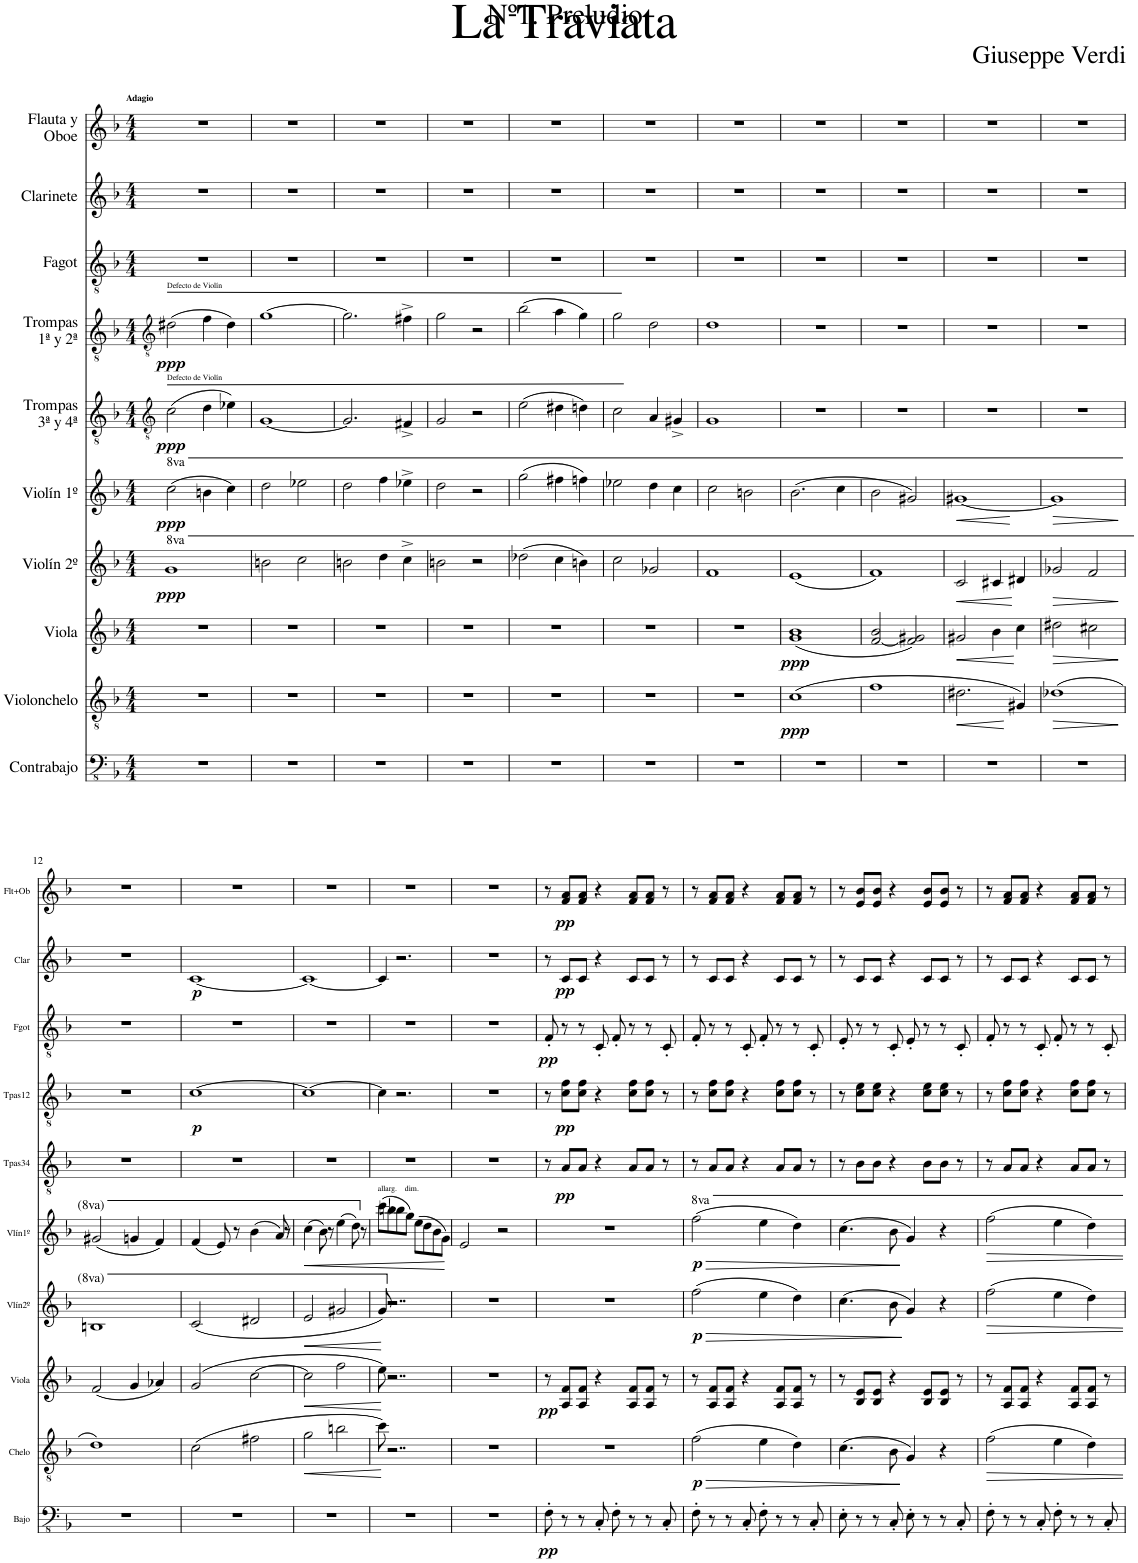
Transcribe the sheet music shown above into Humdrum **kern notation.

**kern	**dynam	**kern	**dynam	**kern	**dynam	**kern	**dynam	**kern	**dynam	**kern	**dynam	**kern	**dynam	**kern	**dynam	**kern	**dynam	**kern	**dynam
*part10	*part10	*part9	*part9	*part8	*part8	*part7	*part7	*part6	*part6	*part5	*part5	*part4	*part4	*part3	*part3	*part2	*part2	*part1	*part1
*staff10	*staff10	*staff9	*staff9	*staff8	*staff8	*staff7	*staff7	*staff6	*staff6	*staff5	*staff5	*staff4	*staff4	*staff3	*staff3	*staff2	*staff2	*staff1	*staff1
*I"Contrabajo	*	*I"Violonchelo	*	*I"Viola	*	*I"Violín 2º	*	*I"Violín 1º	*	*I"Trompas 3ª y 4ª	*	*I"Trompas 1ª y 2ª	*	*I"Fagot	*	*I"Clarinete	*	*I"Flauta y  Oboe	*
*	*	*	*	*I'Viola	*	*I'Vlín2º	*	*I'Vlín1º	*	*I'Tpas34	*	*I'Tpas12	*	*I'Fgot	*	*I'Clar	*	*I'Flt+Ob	*
*clefFv4	*	*clefGv2	*	*clefG2	*	*clefG2	*	*clefG2	*	*clefGv2	*	*clefGv2	*	*clefGv2	*	*clefG2	*	*clefG2	*
*Trd7c12	*	*	*	*	*	*	*	*	*	*	*	*	*	*	*	*Trd1c2	*	*	*
*k[b-]	*	*k[b-]	*	*k[b-]	*	*k[b-]	*	*k[b-]	*	*k[b-]	*	*k[b-]	*	*k[b-]	*	*k[b-]	*	*k[b-]	*
*M4/4	*	*M4/4	*	*M4/4	*	*M4/4	*	*M4/4	*	*M4/4	*	*M4/4	*	*M4/4	*	*M4/4	*	*M4/4	*
*	*	*	*	*	*	*8va	*	*	*	*	*	*	*	*	*	*	*	*	*
=1	=1	=1	=1	=1	=1	=1	=1	=1	=1	=1	=1	=1	=1	=1	=1	=1	=1	=1	=1
!	!	!	!	!	!	!	!	!	!	!	!	!	!	!	!	!	!	!LO:TX:a:B:t=Adagio	!
!	!	!	!	!	!	!	!	!	!	!	!	!LO:TX:a:t=Defecto de Violín	!	!	!	!	!	!	!
!	!	!	!	!	!	!	!	!	!	!LO:TX:a:t=Defecto de Violín	!	!	!	!	!	!	!	!	!
!	!	!	!	!	!	!	!LO:DY:b	!	!LO:DY:b	!	!LO:DY:b	!	!LO:DY:b	!	!	!	!	!	!
1r	.	1r	.	1r	.	1gg	ppp	(2cc\	ppp	(2c\	ppp	(2d#X\	ppp	1r	.	1r	.	1r	.
*	*	*	*	*	*	*	*	*8va	*	*	*	*	*	*	*	*	*	*	*
.	.	.	.	.	.	.	.	4bbn\	.	4d\	.	4f\	.	.	.	.	.	.	.
.	.	.	.	.	.	.	.	4ccc\)	.	4e-X\)	.	4d#\)	.	.	.	.	.	.	.
=2	=2	=2	=2	=2	=2	=2	=2	=2	=2	=2	=2	=2	=2	=2	=2	=2	=2	=2	=2
1r	.	1r	.	1r	.	2bbn\	.	2ddd\	.	[1G	.	[1g	.	1r	.	1r	.	1r	.
.	.	.	.	.	.	2ccc\	.	2eee-X\	.	.	.	.	.	.	.	.	.	.	.
=3	=3	=3	=3	=3	=3	=3	=3	=3	=3	=3	=3	=3	=3	=3	=3	=3	=3	=3	=3
1r	.	1r	.	1r	.	2bbn\	.	2ddd\	.	2.G/]	.	2.g\]	.	1r	.	1r	.	1r	.
.	.	.	.	.	.	4ddd\	.	4fff\	.	.	.	.	.	.	.	.	.	.	.
.	.	.	.	.	.	4ccc^\	.	4eee-X^\	.	4F#X^/	.	4f#X^\	.	.	.	.	.	.	.
=4	=4	=4	=4	=4	=4	=4	=4	=4	=4	=4	=4	=4	=4	=4	=4	=4	=4	=4	=4
1r	.	1r	.	1r	.	2bbn\	.	2ddd\	.	2G/	.	2g\	.	1r	.	1r	.	1r	.
.	.	.	.	.	.	2r	.	2r	.	2r	.	2r	.	.	.	.	.	.	.
=5	=5	=5	=5	=5	=5	=5	=5	=5	=5	=5	=5	=5	=5	=5	=5	=5	=5	=5	=5
1r	.	1r	.	1r	.	(2ddd-X\	.	(2ggg\	.	(2e\	.	(2b-\	.	1r	.	1r	.	1r	.
.	.	.	.	.	.	4ccc\	.	4fff#X\	.	4d#X\	.	4a\	.	.	.	.	.	.	.
.	.	.	.	.	.	4bbn\)	.	4fffn\)	.	4dn\)	.	4g\)	.	.	.	.	.	.	.
=6	=6	=6	=6	=6	=6	=6	=6	=6	=6	=6	=6	=6	=6	=6	=6	=6	=6	=6	=6
1r	.	1r	.	1r	.	2ccc\	.	2eee-X\	.	2c\	.	2g\	.	1r	.	1r	.	1r	.
.	.	.	.	.	.	2gg-X/	.	4ddd\	.	4A/	.	2d\	.	.	.	.	.	.	.
.	.	.	.	.	.	.	.	4ccc\	.	4G#X^/	.	.	.	.	.	.	.	.	.
=7	=7	=7	=7	=7	=7	=7	=7	=7	=7	=7	=7	=7	=7	=7	=7	=7	=7	=7	=7
1r	.	1r	.	1r	.	1ff	.	2ccc\	.	1G	.	1d	.	1r	.	1r	.	1r	.
.	.	.	.	.	.	.	.	2bbn\	.	.	.	.	.	.	.	.	.	.	.
=8	=8	=8	=8	=8	=8	=8	=8	=8	=8	=8	=8	=8	=8	=8	=8	=8	=8	=8	=8
!	!	!	!LO:DY:b	!	!LO:DY:b	!	!	!	!	!	!	!	!	!	!	!	!	!	!
1r	.	(1c	ppp	(1g 1b-	ppp	(1ee	.	(2.bb-\	.	1r	.	1r	.	1r	.	1r	.	1r	.
.	.	.	.	.	.	.	.	4ccc\	.	.	.	.	.	.	.	.	.	.	.
=9	=9	=9	=9	=9	=9	=9	=9	=9	=9	=9	=9	=9	=9	=9	=9	=9	=9	=9	=9
1r	.	1f	.	[2f/ 2b-/	.	1ff)	.	2bb-\	.	1r	.	1r	.	1r	.	1r	.	1r	.
.	.	.	.	2f/] 2g#X/)	.	.	.	2gg#X/)	.	.	.	.	.	.	.	.	.	.	.
=10	=10	=10	=10	=10	=10	=10	=10	=10	=10	=10	=10	=10	=10	=10	=10	=10	=10	=10	=10
!	!	!	!LO:HP:b	!	!LO:HP:b	!	!LO:HP:b	!	!LO:HP:b	!	!	!	!	!	!	!	!	!	!
1r	.	2.d#X\	<	2g#X/	<	2cc/	<	[1gg#X	<	1r	.	1r	.	1r	.	1r	.	1r	.
.	.	.	.	4b-\	.	4cc#X/	.	.	.	.	.	.	.	.	.	.	.	.	.
.	.	4G#X/)	.	4cc\	.	4dd#X/	.	.	.	.	.	.	.	.	.	.	.	.	.
.	.	.	[	.	[	.	[	.	[	.	.	.	.	.	.	.	.	.	.
=11	=11	=11	=11	=11	=11	=11	=11	=11	=11	=11	=11	=11	=11	=11	=11	=11	=11	=11	=11
!	!	!	!LO:HP:b	!	!LO:HP:b	!	!LO:HP:b	!	!LO:HP:b	!	!	!	!	!	!	!	!	!	!
1r	.	(1d-X	>	2dd#X\	>	2gg-X/	>	1gg#]	>	1r	.	1r	.	1r	.	1r	.	1r	.
.	.	.	.	2cc#X\	.	2ff/	.	.	.	.	.	.	.	.	.	.	.	.	.
.	.	.	]	.	]	.	]	.	]	.	.	.	.	.	.	.	.	.	.
!!LO:LB:g=z
=12	=12	=12	=12	=12	=12	=12	=12	=12	=12	=12	=12	=12	=12	=12	=12	=12	=12	=12	=12
1r	.	1d)	.	(2f/	.	1bn	.	(2gg#X/	.	1r	.	1r	.	1r	.	1r	.	1r	.
.	.	.	.	4g/	.	.	.	4ggn/	.	.	.	.	.	.	.	.	.	.	.
.	.	.	.	4a-X/)	.	.	.	4ff/)	.	.	.	.	.	.	.	.	.	.	.
=13	=13	=13	=13	=13	=13	=13	=13	=13	=13	=13	=13	=13	=13	=13	=13	=13	=13	=13	=13
!	!	!	!	!	!	!	!	!	!	!	!	!	!LO:DY:b	!	!	!	!LO:DY:b	!	!
1r	.	(2c\	.	(2g/	.	(2cc/	.	(4ff/	.	1r	.	[1c	p	1r	.	[1c	p	1r	.
.	.	.	.	.	.	.	.	8ee/)	.	.	.	.	.	.	.	.	.	.	.
.	.	.	.	.	.	.	.	8r	.	.	.	.	.	.	.	.	.	.	.
.	.	2f#X\	.	[2cc\	.	2dd#X/	.	(4bb-\	.	.	.	.	.	.	.	.	.	.	.
.	.	.	.	.	.	.	.	8aa/)	.	.	.	.	.	.	.	.	.	.	.
.	.	.	.	.	.	.	.	8r	.	.	.	.	.	.	.	.	.	.	.
=14	=14	=14	=14	=14	=14	=14	=14	=14	=14	=14	=14	=14	=14	=14	=14	=14	=14	=14	=14
!	!	!	!LO:HP:b	!	!LO:HP:b	!	!LO:HP:b	!	!LO:HP:b	!	!	!	!	!	!	!	!	!	!
1r	.	2g\	<	2cc\]	<	2ee/	<	(4ccc\	<	1r	.	1c_	.	1r	.	1c_	.	1r	.
.	.	.	.	.	.	.	.	8bb-\)	.	.	.	.	.	.	.	.	.	.	.
.	.	.	.	.	.	.	.	8r	.	.	.	.	.	.	.	.	.	.	.
.	.	2bn\	.	2ff\	.	2gg#X/	.	(4eee\	.	.	.	.	.	.	.	.	.	.	.
.	.	.	.	.	.	.	.	8ddd\)	.	.	.	.	.	.	.	.	.	.	.
*	*	*	*	*	*	*	*	*X8va	*	*	*	*	*	*	*	*	*	*	*
.	.	.	.	.	.	.	.	8r	.	.	.	.	.	.	.	.	.	.	.
=15	=15	=15	=15	=15	=15	=15	=15	=15	=15	=15	=15	=15	=15	=15	=15	=15	=15	=15	=15
!	!	!	!	!	!	!	!	!LO:TX:a:t=allarg.    dim.	!	!	!	!	!	!	!	!	!	!	!
1r	.	8cc\)	.	8ee\)	.	8gg/)	.	(8ccc\L	.	1r	.	4c\]	.	1r	.	4c/]	.	1r	.
*	*	*	*	*	*	*X8va	*	*	*	*	*	*	*	*	*	*	*	*	*
.	.	2..r	[	2..r	[	2..r	[	8bbn\	.	.	.	.	.	.	.	.	.	.	.
.	.	.	.	.	.	.	.	8bb-X\	.	.	.	2.r	.	.	.	2.r	.	.	.
.	.	.	.	.	.	.	.	8gg\J)	.	.	.	.	.	.	.	.	.	.	.
.	.	.	.	.	.	.	.	(8ee\L	.	.	.	.	.	.	.	.	.	.	.
.	.	.	.	.	.	.	.	8dd\	.	.	.	.	.	.	.	.	.	.	.
.	.	.	.	.	.	.	.	8b-\	.	.	.	.	.	.	.	.	.	.	.
.	.	.	.	.	.	.	.	8g\J)	.	.	.	.	.	.	.	.	.	.	.
.	.	.	.	.	.	.	.	.	[	.	.	.	.	.	.	.	.	.	.
=16	=16	=16	=16	=16	=16	=16	=16	=16	=16	=16	=16	=16	=16	=16	=16	=16	=16	=16	=16
1r	.	1r	.	1r	.	1r	.	2e/	.	1r	.	1r	.	1r	.	1r	.	1r	.
.	.	.	.	.	.	.	.	2r	.	.	.	.	.	.	.	.	.	.	.
=17	=17	=17	=17	=17	=17	=17	=17	=17	=17	=17	=17	=17	=17	=17	=17	=17	=17	=17	=17
!	!LO:DY:b	!	!	!	!LO:DY:b	!	!	!	!	!	!	!	!	!	!LO:DY:b	!	!	!	!
8FF'\	pp	1r	.	8r	pp	1r	.	1r	.	8r	.	8r	.	8F'/	pp	8r	.	8r	.
!	!	!	!	!	!	!	!	!	!	!	!LO:DY:b	!	!LO:DY:b	!	!	!	!LO:DY:b	!	!LO:DY:b
8r	.	.	.	8A/ 8f/L	.	.	.	.	.	8A/L	pp	8c\ 8f\L	pp	8r	.	8c/L	pp	8f/ 8a/L	pp
8r	.	.	.	8A/ 8f/J	.	.	.	.	.	8A/J	.	8c\ 8f\J	.	8r	.	8c/J	.	8f/ 8a/J	.
8CC'/	.	.	.	4r	.	.	.	.	.	4r	.	4r	.	8C'/	.	4r	.	4r	.
8FF'\	.	.	.	.	.	.	.	.	.	.	.	.	.	8F'/	.	.	.	.	.
8r	.	.	.	8A/ 8f/L	.	.	.	.	.	8A/L	.	8c\ 8f\L	.	8r	.	8c/L	.	8f/ 8a/L	.
8r	.	.	.	8A/ 8f/J	.	.	.	.	.	8A/J	.	8c\ 8f\J	.	8r	.	8c/J	.	8f/ 8a/J	.
8CC'/	.	.	.	8r	.	.	.	.	.	8r	.	8r	.	8C'/	.	8r	.	8r	.
=18	=18	=18	=18	=18	=18	=18	=18	=18	=18	=18	=18	=18	=18	=18	=18	=18	=18	=18	=18
!	!	!	!LO:HP:b	!	!	!	!LO:HP:b	!	!	!	!	!	!	!	!	!	!	!	!
!	!	!	!LO:DY:n=1:b	!	!	!	!LO:DY:n=1:b	!	!LO:DY:b	!	!	!	!	!	!	!	!	!	!
8FF'\	.	(2f\	> p	8r	.	(2ff\	> p	(2fff\	p	8r	.	8r	.	8F'/	.	8r	.	8r	.
8r	.	.	.	8A/ 8f/L	.	.	.	.	.	8A/L	.	8c\ 8f\L	.	8r	.	8c/L	.	8f/ 8a/L	.
8r	.	.	.	8A/ 8f/J	.	.	.	.	.	8A/J	.	8c\ 8f\J	.	8r	.	8c/J	.	8f/ 8a/J	.
8CC'/	.	.	.	4r	.	.	.	.	.	4r	.	4r	.	8C'/	.	4r	.	4r	.
!	!	!	!	!	!	!	!	!	!LO:HP:b	!	!	!	!	!	!	!	!	!	!
8FF'\	.	4e\	.	.	.	4ee\	.	4eee\	>	.	.	.	.	8F'/	.	.	.	.	.
8r	.	.	.	8A/ 8f/L	.	.	.	.	.	8A/L	.	8c\ 8f\L	.	8r	.	8c/L	.	8f/ 8a/L	.
8r	.	4d\)	.	8A/ 8f/J	.	4dd\)	.	4ddd\)	.	8A/J	.	8c\ 8f\J	.	8r	.	8c/J	.	8f/ 8a/J	.
8CC'/	.	.	.	8r	.	.	.	.	.	8r	.	8r	.	8C'/	.	8r	.	8r	.
=19	=19	=19	=19	=19	=19	=19	=19	=19	=19	=19	=19	=19	=19	=19	=19	=19	=19	=19	=19
8EE'\	.	(4.c\	.	8r	.	(4.cc\	.	(4.ccc\	.	8r	.	8r	.	8E'/	.	8r	.	8r	.
8r	.	.	.	8B-/ 8e/L	.	.	.	.	.	8B-\L	.	8c\ 8e\L	.	8r	.	8c/L	.	8e/ 8b-/L	.
8r	.	.	.	8B-/ 8e/J	.	.	.	.	.	8B-\J	.	8c\ 8e\J	.	8r	.	8c/J	.	8e/ 8b-/J	.
8CC'/	.	8B-\	.	4r	.	8b-\	.	8bb-\	.	4r	.	4r	.	8C'/	.	4r	.	4r	.
8EE'\	.	4G/)	]	.	.	4g/)	.	4gg/)	]	.	.	.	.	8E'/	.	.	.	.	.
8r	.	.	.	8B-/ 8e/L	.	.	.	.	.	8B-\L	.	8c\ 8e\L	.	8r	.	8c/L	.	8e/ 8b-/L	.
8r	.	4r	.	8B-/ 8e/J	.	4r	]	4r	.	8B-\J	.	8c\ 8e\J	.	8r	.	8c/J	.	8e/ 8b-/J	.
8CC'/	.	.	.	8r	.	.	.	.	.	8r	.	8r	.	8C'/	.	8r	.	8r	.
=20	=20	=20	=20	=20	=20	=20	=20	=20	=20	=20	=20	=20	=20	=20	=20	=20	=20	=20	=20
8FF'\	.	(2f\	.	8r	.	(2ff\	.	(2fff\	.	8r	.	8r	.	8F'/	.	8r	.	8r	.
8r	.	.	.	8A/ 8f/L	.	.	.	.	.	8A/L	.	8c\ 8f\L	.	8r	.	8c/L	.	8f/ 8a/L	.
8r	.	.	.	8A/ 8f/J	.	.	.	.	.	8A/J	.	8c\ 8f\J	.	8r	.	8c/J	.	8f/ 8a/J	.
8CC'/	.	.	.	4r	.	.	.	.	.	4r	.	4r	.	8C'/	.	4r	.	4r	.
8FF'\	.	4e\	.	.	.	4ee\	.	4eee\	.	.	.	.	.	8F'/	.	.	.	.	.
8r	.	.	.	8A/ 8f/L	.	.	.	.	.	8A/L	.	8c\ 8f\L	.	8r	.	8c/L	.	8f/ 8a/L	.
8r	.	4d\)	.	8A/ 8f/J	.	4dd\)	.	4ddd\)	.	8A/J	.	8c\ 8f\J	.	8r	.	8c/J	.	8f/ 8a/J	.
8CC'/	.	.	.	8r	.	.	.	.	.	8r	.	8r	.	8C'/	.	8r	.	8r	.
=	=	=	=	=	=	=	=	=	=	=	=	=	=	=	=	=	=	=	=
*-	*-	*-	*-	*-	*-	*-	*-	*-	*-	*-	*-	*-	*-	*-	*-	*-	*-	*-	*-
